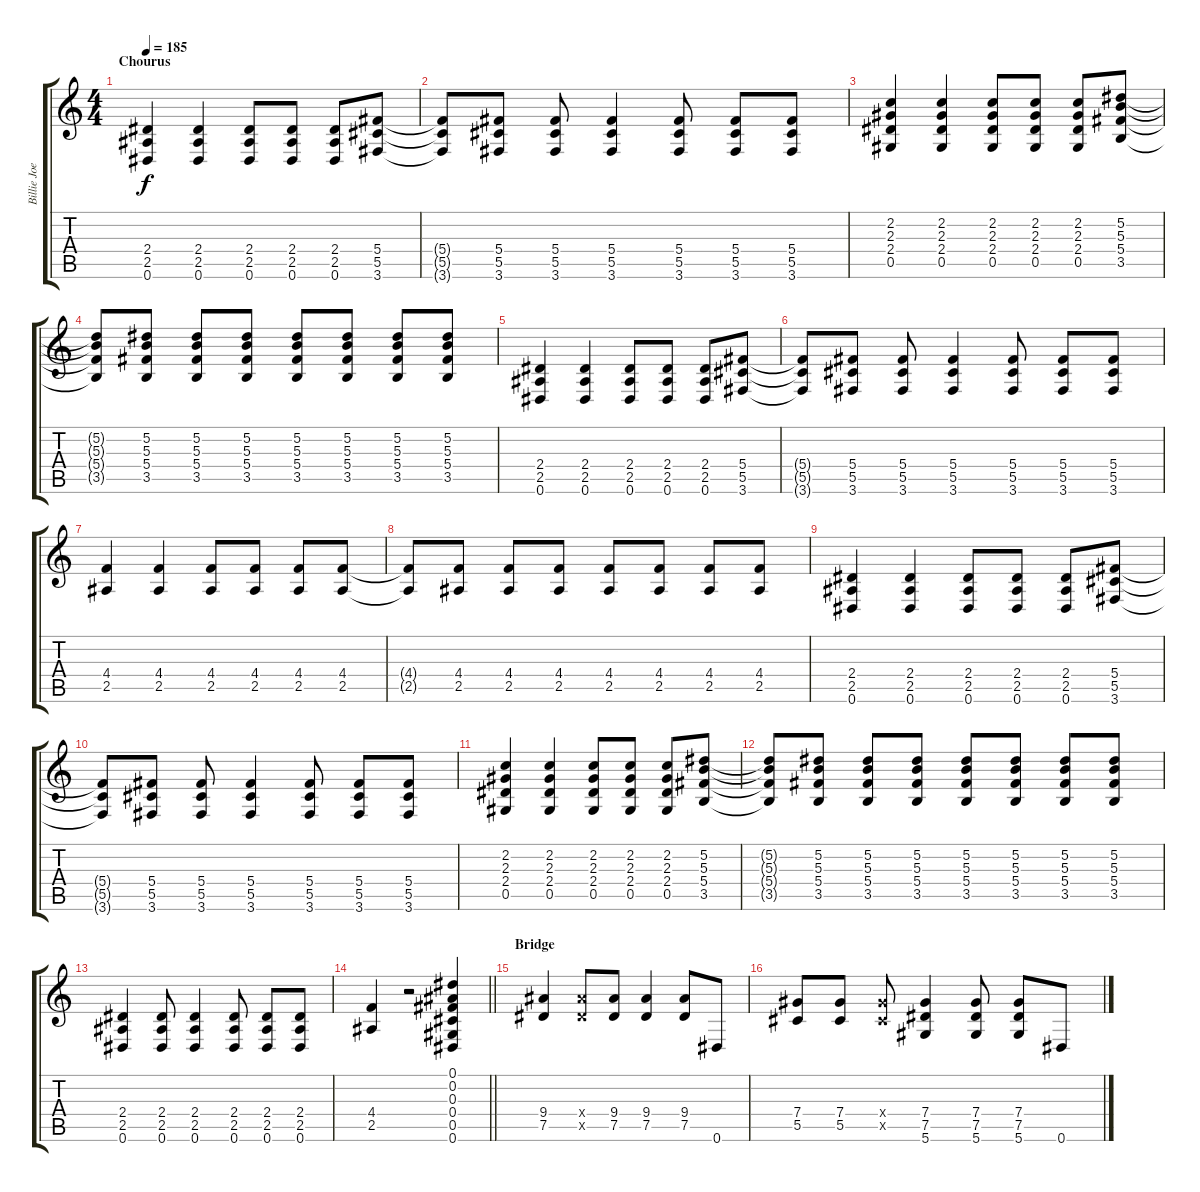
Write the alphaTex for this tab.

\track ("Billie Joe" "Billie Joe") {instrument overdrivenguitar}
\staff {score tabs}
\tuning (Eb4 Bb3 Gb3 Db3 Ab2 Eb2) {hide}
\ts (4 4)
\section ("" "Chourus")
\tempo 185
\clef g2
\ks c
(2.4 2.5 0.6).4{dy f} (2.4 2.5 0.6).4 (2.4 2.5 0.6).8 (2.4 2.5 0.6).8 (2.4 2.5 0.6).8 (5.4 5.5 3.6).8 |
(5.4{t} 5.5{t} 3.6{t}).8 (5.4 5.5 3.6).8 (5.4 5.5 3.6).8 (5.4 5.5 3.6).4 (5.4 5.5 3.6).8 (5.4 5.5 3.6).8 (5.4 5.5 3.6).8 |
(2.2 2.3 2.4 0.5).4 (2.2 2.3 2.4 0.5).4 (2.2 2.3 2.4 0.5).8 (2.2 2.3 2.4 0.5).8 (2.2 2.3 2.4 0.5).8 (5.2 5.3 5.4 3.5).8 |
(5.2{t} 5.3{t} 5.4{t} 3.5{t}).8 (5.2 5.3 5.4 3.5).8 (5.2 5.3 5.4 3.5).8 (5.2 5.3 5.4 3.5).8 (5.2 5.3 5.4 3.5).8 (5.2 5.3 5.4 3.5).8 (5.2 5.3 5.4 3.5).8 (5.2 5.3 5.4 3.5).8 |
(2.4 2.5 0.6).4 (2.4 2.5 0.6).4 (2.4 2.5 0.6).8 (2.4 2.5 0.6).8 (2.4 2.5 0.6).8 (5.4 5.5 3.6).8 |
(5.4{t} 5.5{t} 3.6{t}).8 (5.4 5.5 3.6).8 (5.4 5.5 3.6).8 (5.4 5.5 3.6).4 (5.4 5.5 3.6).8 (5.4 5.5 3.6).8 (5.4 5.5 3.6).8 |
(4.4 2.5).4 (4.4 2.5).4 (4.4 2.5).8 (4.4 2.5).8 (4.4 2.5).8 (4.4 2.5).8 |
(4.4{t} 2.5{t}).8 (4.4 2.5).8 (4.4 2.5).8 (4.4 2.5).8 (4.4 2.5).8 (4.4 2.5).8 (4.4 2.5).8 (4.4 2.5).8 |
(2.4 2.5 0.6).4 (2.4 2.5 0.6).4 (2.4 2.5 0.6).8 (2.4 2.5 0.6).8 (2.4 2.5 0.6).8 (5.4 5.5 3.6).8 |
(5.4{t} 5.5{t} 3.6{t}).8 (5.4 5.5 3.6).8 (5.4 5.5 3.6).8 (5.4 5.5 3.6).4 (5.4 5.5 3.6).8 (5.4 5.5 3.6).8 (5.4 5.5 3.6).8 |
(2.2 2.3 2.4 0.5).4 (2.2 2.3 2.4 0.5).4 (2.2 2.3 2.4 0.5).8 (2.2 2.3 2.4 0.5).8 (2.2 2.3 2.4 0.5).8 (5.2 5.3 5.4 3.5).8 |
(5.2{t} 5.3{t} 5.4{t} 3.5{t}).8 (5.2 5.3 5.4 3.5).8 (5.2 5.3 5.4 3.5).8 (5.2 5.3 5.4 3.5).8 (5.2 5.3 5.4 3.5).8 (5.2 5.3 5.4 3.5).8 (5.2 5.3 5.4 3.5).8 (5.2 5.3 5.4 3.5).8 |
(2.4 2.5 0.6).4 (2.4 2.5 0.6).8 (2.4 2.5 0.6).4 (2.4 2.5 0.6).8 (2.4 2.5 0.6).8 (2.4 2.5 0.6).8 |
\barLineRight lightlight
(4.4 2.5).4 r.2 (0.1 0.2 0.3 0.4 0.5 0.6).4 |
\section ("" "Bridge")
(9.4 7.5).4 (9.4{x} 7.5{x}).8 (9.4 7.5).8 (9.4 7.5).4 (9.4 7.5).8 0.6.8 |
(7.4 5.5).8 (7.4 5.5).8 (7.4{x} 5.5{x}).8 (7.4 7.5 5.6).4 (7.4 7.5 5.6).8 (7.4 7.5 5.6).8 0.6.8
